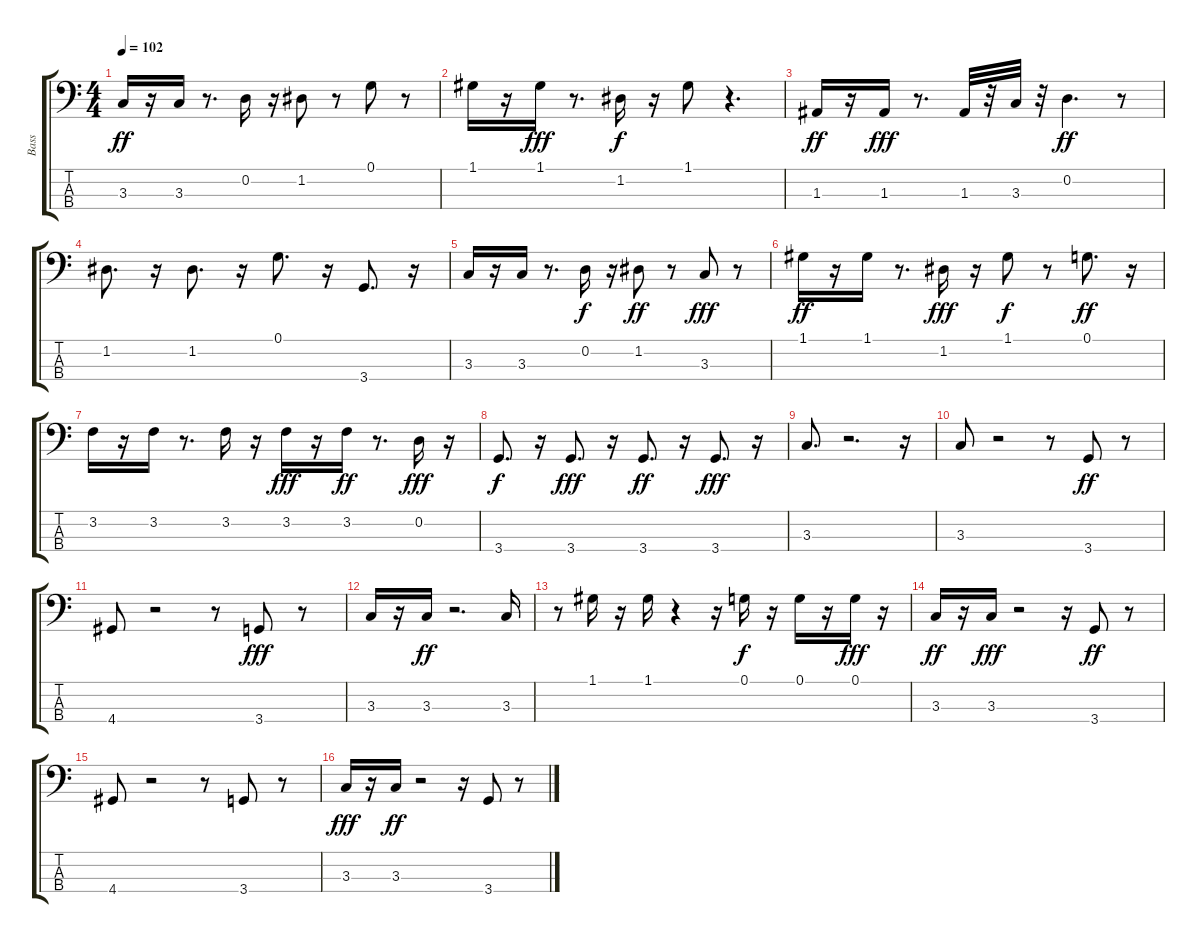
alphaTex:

\track ("Bass" "Bass") {instrument fretlessbass}
\staff {score tabs}
\tuning (G2 D2 A1 E1) {hide}
\ts (4 4)
\tempo 102
\clef f4
\ks c
3.3.16{dy ff} r.16 3.3.16 r.8{d} 0.2.16 r.16 1.2.8 r.8 0.1.8 r.8 |
1.1.16 r.16 1.1.16{dy fff} r.8{d} 1.2.16{dy f} r.16 1.1.8 r.4{d} |
1.3.16{dy ff} r.16 1.3.16{dy fff} r.8{d} 1.3.32 r.32 3.3.32 r.32 0.2.4{d dy ff} r.8 |
1.2.8{d} r.16 1.2.8{d} r.16 0.1.8{d} r.16 3.4.8{d} r.16 |
3.3.16 r.16 3.3.16 r.8{d} 0.2.16{dy f} r.16 1.2.8{dy ff} r.8 3.3.8{dy fff} r.8 |
1.1.16{dy ff} r.16 1.1.16 r.8{d} 1.2.16{dy fff} r.16 1.1.8{dy f} r.8 0.1.8{d dy ff} r.16 |
3.2.16 r.16 3.2.16 r.8{d} 3.2.16 r.16 3.2.16{dy fff} r.16 3.2.16{dy ff} r.8{d} 0.2.16{dy fff} r.16 |
3.4.8{d dy f} r.16 3.4.8{d dy fff} r.16 3.4.8{d dy ff} r.16 3.4.8{d dy fff} r.16 |
3.3.8{d} r.2{d} r.16 |
3.3.8 r.2 r.8 3.4.8{dy ff} r.8 |
4.4.8 r.2 r.8 3.4.8{dy fff} r.8 |
3.3.16 r.16 3.3.16{dy ff} r.2{d} 3.3.16 |
r.8 1.1.16 r.16 1.1.16 r.4 r.16 0.1.16{dy f} r.16 0.1.16 r.16 0.1.16{dy fff} r.16 |
3.3.16{dy ff} r.16 3.3.16{dy fff} r.2 r.16 3.4.8{dy ff} r.8 |
4.4.8 r.2 r.8 3.4.8 r.8 |
3.3.16{dy fff} r.16 3.3.16{dy ff} r.2 r.16 3.4.8 r.8
